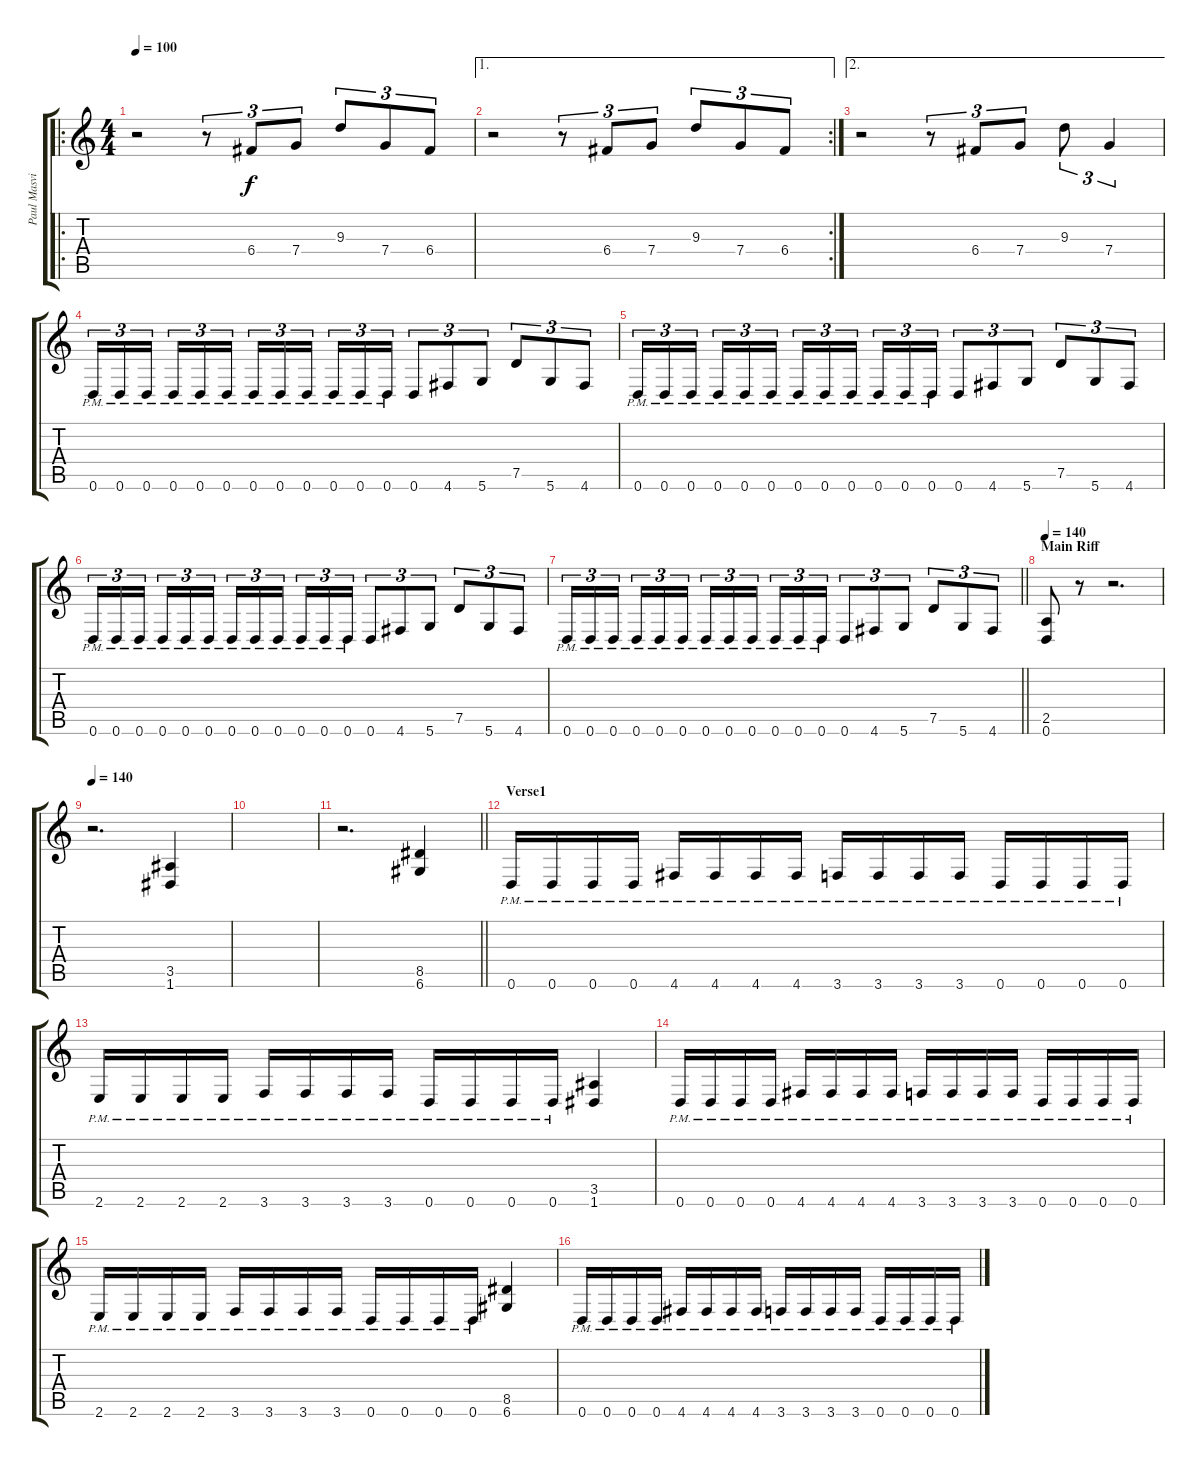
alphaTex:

\track ("Paul Masvidal" "Paul Masvi") {instrument distortionguitar}
\staff {score tabs}
\tuning (D4 A3 F3 C3 G2 D2) {hide}
\ro
\ts (4 4)
\tempo 100
\clef g2
\ks c
r.2{dy f instrument distortionguitar} r.8{tu (3 2)} 6.4.8{tu (3 2)} 7.4.8{tu (3 2)} 9.3.8{tu (3 2)} 7.4.8{tu (3 2)} 6.4.8{tu (3 2)} |
\ae 1
\rc 2
r.2 r.8{tu (3 2)} 6.4.8{tu (3 2)} 7.4.8{tu (3 2)} 9.3.8{tu (3 2)} 7.4.8{tu (3 2)} 6.4.8{tu (3 2)} |
\ae 2
r.2 r.8{tu (3 2)} 6.4.8{tu (3 2)} 7.4.8{tu (3 2)} 9.3.8{tu (3 2)} 7.4.4{tu (3 2)} |
0.6{pm}.16{tu (3 2)} 0.6{pm}.16{tu (3 2)} 0.6{pm}.16{tu (3 2) beam splitsecondary} 0.6{pm}.16{tu (3 2)} 0.6{pm}.16{tu (3 2)} 0.6{pm}.16{tu (3 2)} 0.6{pm}.16{tu (3 2)} 0.6{pm}.16{tu (3 2)} 0.6{pm}.16{tu (3 2) beam splitsecondary} 0.6{pm}.16{tu (3 2)} 0.6{pm}.16{tu (3 2)} 0.6{pm}.16{tu (3 2)} 0.6.8{tu (3 2)} 4.6.8{tu (3 2)} 5.6.8{tu (3 2)} 7.5.8{tu (3 2)} 5.6.8{tu (3 2)} 4.6.8{tu (3 2)} |
0.6{pm}.16{tu (3 2)} 0.6{pm}.16{tu (3 2)} 0.6{pm}.16{tu (3 2) beam splitsecondary} 0.6{pm}.16{tu (3 2)} 0.6{pm}.16{tu (3 2)} 0.6{pm}.16{tu (3 2)} 0.6{pm}.16{tu (3 2)} 0.6{pm}.16{tu (3 2)} 0.6{pm}.16{tu (3 2) beam splitsecondary} 0.6{pm}.16{tu (3 2)} 0.6{pm}.16{tu (3 2)} 0.6{pm}.16{tu (3 2)} 0.6.8{tu (3 2)} 4.6.8{tu (3 2)} 5.6.8{tu (3 2)} 7.5.8{tu (3 2)} 5.6.8{tu (3 2)} 4.6.8{tu (3 2)} |
0.6{pm}.16{tu (3 2)} 0.6{pm}.16{tu (3 2)} 0.6{pm}.16{tu (3 2) beam splitsecondary} 0.6{pm}.16{tu (3 2)} 0.6{pm}.16{tu (3 2)} 0.6{pm}.16{tu (3 2)} 0.6{pm}.16{tu (3 2)} 0.6{pm}.16{tu (3 2)} 0.6{pm}.16{tu (3 2) beam splitsecondary} 0.6{pm}.16{tu (3 2)} 0.6{pm}.16{tu (3 2)} 0.6{pm}.16{tu (3 2)} 0.6.8{tu (3 2)} 4.6.8{tu (3 2)} 5.6.8{tu (3 2)} 7.5.8{tu (3 2)} 5.6.8{tu (3 2)} 4.6.8{tu (3 2)} |
\barLineRight lightlight
0.6{pm}.16{tu (3 2)} 0.6{pm}.16{tu (3 2)} 0.6{pm}.16{tu (3 2) beam splitsecondary} 0.6{pm}.16{tu (3 2)} 0.6{pm}.16{tu (3 2)} 0.6{pm}.16{tu (3 2)} 0.6{pm}.16{tu (3 2)} 0.6{pm}.16{tu (3 2)} 0.6{pm}.16{tu (3 2) beam splitsecondary} 0.6{pm}.16{tu (3 2)} 0.6{pm}.16{tu (3 2)} 0.6{pm}.16{tu (3 2)} 0.6.8{tu (3 2)} 4.6.8{tu (3 2)} 5.6.8{tu (3 2)} 7.5.8{tu (3 2)} 5.6.8{tu (3 2)} 4.6.8{tu (3 2)} |
\section ("" "Main Riff")
\tempo 140
(2.5 0.6).8 r.8 r.2{d} |
\tempo 140
r.2{d} (3.5 1.6).4 |
|
\barLineRight lightlight
r.2{d} (8.5 6.6).4 |
\section ("" "Verse1")
0.6{pm}.16 0.6{pm}.16 0.6{pm}.16 0.6{pm}.16 4.6{pm}.16 4.6{pm}.16 4.6{pm}.16 4.6{pm}.16 3.6{pm}.16 3.6{pm}.16 3.6{pm}.16 3.6{pm}.16 0.6{pm}.16 0.6{pm}.16 0.6{pm}.16 0.6{pm}.16 |
2.6{pm}.16 2.6{pm}.16 2.6{pm}.16 2.6{pm}.16 3.6{pm}.16 3.6{pm}.16 3.6{pm}.16 3.6{pm}.16 0.6{pm}.16 0.6{pm}.16 0.6{pm}.16 0.6{pm}.16 (3.5 1.6).4 |
0.6{pm}.16 0.6{pm}.16 0.6{pm}.16 0.6{pm}.16 4.6{pm}.16 4.6{pm}.16 4.6{pm}.16 4.6{pm}.16 3.6{pm}.16 3.6{pm}.16 3.6{pm}.16 3.6{pm}.16 0.6{pm}.16 0.6{pm}.16 0.6{pm}.16 0.6{pm}.16 |
2.6{pm}.16 2.6{pm}.16 2.6{pm}.16 2.6{pm}.16 3.6{pm}.16 3.6{pm}.16 3.6{pm}.16 3.6{pm}.16 0.6{pm}.16 0.6{pm}.16 0.6{pm}.16 0.6{pm}.16 (8.5 6.6).4 |
0.6{pm}.16 0.6{pm}.16 0.6{pm}.16 0.6{pm}.16 4.6{pm}.16 4.6{pm}.16 4.6{pm}.16 4.6{pm}.16 3.6{pm}.16 3.6{pm}.16 3.6{pm}.16 3.6{pm}.16 0.6{pm}.16 0.6{pm}.16 0.6{pm}.16 0.6{pm}.16
